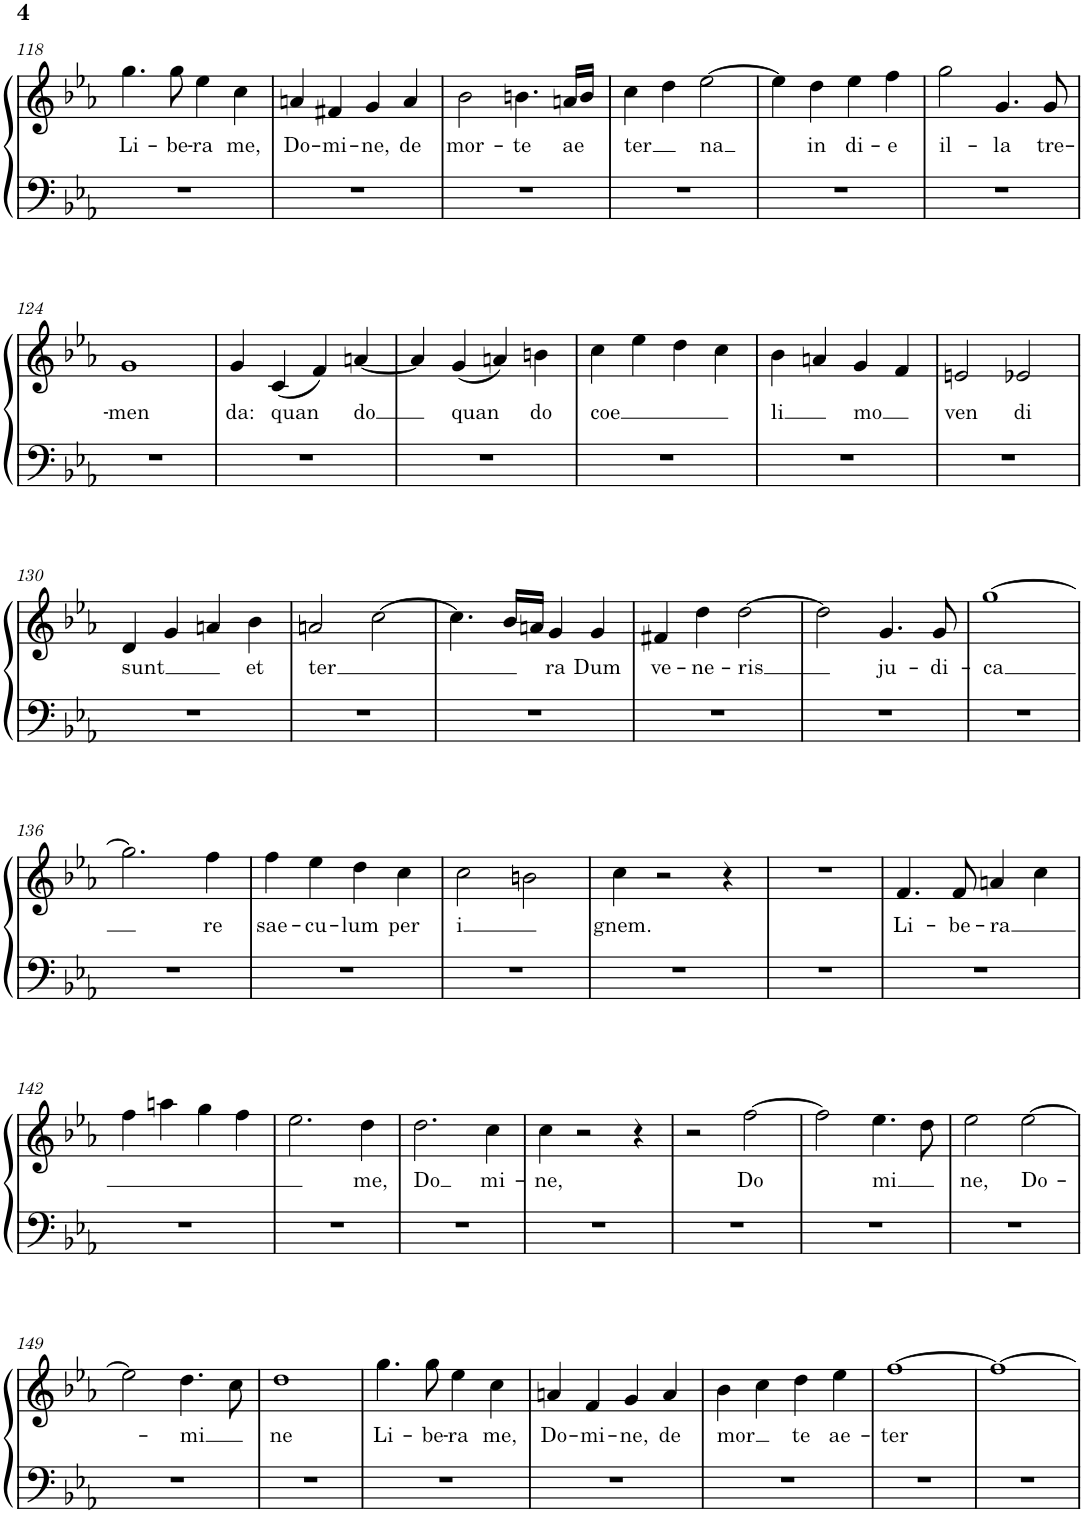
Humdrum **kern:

**kern	**kern	**text
*part1	*part1	*part1
*staff2	*staff1	*staff1
*I"Piano	*	*
*I'Pno.	*	*
!!LO:PB:g=z
*clefF4	*clefG2	*
*k[b-e-a-]	*k[b-e-a-]	*
*M2/2	*M2/2	*
*met(c|)	*met(c|)	*
=118	=118	=118
!	!	!LO:LY:b
1r	4.gg\	Li-
!	!	!LO:LY:b
.	8gg\	-be-
!	!	!LO:LY:b
.	4ee-\	-ra
!	!	!LO:LY:b
.	4cc\	me,
=119	=119	=119
!	!	!LO:LY:b
1r	4an/	Do-
!	!	!LO:LY:b
.	4f#X/	-mi-
!	!	!LO:LY:b
.	4g/	-ne,
!	!	!LO:LY:b
.	4a/	de
=120	=120	=120
!	!	!LO:LY:b
1r	2b-\	mor-
!	!	!LO:LY:b
.	4.bn\	-te
!	!	!LO:LY:b
.	16an/LL	ae
.	16b/JJ	.
=121	=121	=121
!	!	!LO:LY:b
1r	4cc\	ter
.	4dd\	.
!	!	!LO:LY:b
.	[2ee-\	na
=122	=122	=122
1r	4ee-\]	.
!	!	!LO:LY:b
.	4dd\	in
!	!	!LO:LY:b
.	4ee-\	di-
!	!	!LO:LY:b
.	4ff\	-e
=123	=123	=123
!	!	!LO:LY:b
1r	2gg\	il-
!	!	!LO:LY:b
.	4.g/	-la
!	!	!LO:LY:b
.	8g/	tre-
!!LO:LB:g=z
=124	=124	=124
!	!	!LO:LY:b
1r	1g	-men
=125	=125	=125
!	!	!LO:LY:b
1r	4g/	da:
!	!	!LO:LY:b
.	(4c/	quan
.	4f/)	.
!	!	!LO:LY:b
.	[4an/	do
=126	=126	=126
1r	4a/]	.
!	!	!LO:LY:b
.	(4g/	quan
.	4an/)	.
!	!	!LO:LY:b
.	4bn\	do
=127	=127	=127
!	!	!LO:LY:b
1r	4cc\	coe
.	4ee-\	.
.	4dd\	.
.	4cc\	.
=128	=128	=128
!	!	!LO:LY:b
1r	4b-\	li
.	4an/	.
!	!	!LO:LY:b
.	4g/	mo
.	4f/	.
=129	=129	=129
!	!	!LO:LY:b
1r	2en/	ven
!	!	!LO:LY:b
.	2e-X/	di
!!LO:LB:g=z
=130	=130	=130
!	!	!LO:LY:b
1r	4d/	sunt
.	4g/	.
.	4an/	.
!	!	!LO:LY:b
.	4b-\	et
=131	=131	=131
!	!	!LO:LY:b
1r	2an/	ter
.	[2cc\	.
=132	=132	=132
1r	4.cc\]	.
.	16b-/LL	.
.	16an/JJ	.
!	!	!LO:LY:b
.	4g/	ra
!	!	!LO:LY:b
.	4g/	Dum
=133	=133	=133
!	!	!LO:LY:b
1r	4f#X/	ve-
!	!	!LO:LY:b
.	4dd\	-ne-
!	!	!LO:LY:b
.	[2dd\	-ris
=134	=134	=134
1r	2dd\]	.
!	!	!LO:LY:b
.	4.g/	ju-
!	!	!LO:LY:b
.	8g/	-di-
=135	=135	=135
!	!	!LO:LY:b
1r	[1gg	-ca
!!LO:LB:g=z
=136	=136	=136
1r	2.gg\]	.
!	!	!LO:LY:b
.	4ff\	re
=137	=137	=137
!	!	!LO:LY:b
1r	4ff\	sae-
!	!	!LO:LY:b
.	4ee-\	-cu-
!	!	!LO:LY:b
.	4dd\	-lum
!	!	!LO:LY:b
.	4cc\	per
=138	=138	=138
!	!	!LO:LY:b
1r	2cc\	i
.	2bn\	.
=139	=139	=139
!	!	!LO:LY:b
1r	4cc\	gnem.
.	2r	.
.	4r	.
=140	=140	=140
1r	1r	.
=141	=141	=141
!	!	!LO:LY:b
1r	4.f/	Li-
!	!	!LO:LY:b
.	8f/	-be-
!	!	!LO:LY:b
.	4an/	-ra
.	4cc\	.
!!LO:LB:g=z
=142	=142	=142
1r	4ff\	.
.	4aan\	.
.	4gg\	.
.	4ff\	.
=143	=143	=143
1r	2.ee-\	.
!	!	!LO:LY:b
.	4dd\	me,
=144	=144	=144
!	!	!LO:LY:b
1r	2.dd\	Do
!	!	!LO:LY:b
.	4cc\	mi-
=145	=145	=145
!	!	!LO:LY:b
1r	4cc\	-ne,
.	2r	.
.	4r	.
=146	=146	=146
1r	2r	.
!	!	!LO:LY:b
.	[2ff\	Do
=147	=147	=147
1r	2ff\]	.
!	!	!LO:LY:b
.	4.ee-\	mi
.	8dd\	.
=148	=148	=148
!	!	!LO:LY:b
1r	2ee-\	ne,
!	!	!LO:LY:b
.	[2ee-\	Do-
!!LO:LB:g=z
=149	=149	=149
1r	2ee-\]	.
!	!	!LO:LY:b
.	4.dd\	-mi
.	8cc\	.
=150	=150	=150
!	!	!LO:LY:b
1r	1dd	ne
=151	=151	=151
!	!	!LO:LY:b
1r	4.gg\	Li-
!	!	!LO:LY:b
.	8gg\	-be-
!	!	!LO:LY:b
.	4ee-\	-ra
!	!	!LO:LY:b
.	4cc\	me,
=152	=152	=152
!	!	!LO:LY:b
1r	4an/	Do-
!	!	!LO:LY:b
.	4f/	-mi-
!	!	!LO:LY:b
.	4g/	-ne,
!	!	!LO:LY:b
.	4a/	de
=153	=153	=153
!	!	!LO:LY:b
1r	4b-\	mor
.	4cc\	.
!	!	!LO:LY:b
.	4dd\	te
!	!	!LO:LY:b
.	4ee-\	ae-
=154	=154	=154
!	!	!LO:LY:b
1r	[1ff	-ter
=155	=155	=155
1r	1ff_	.
=	=	=
*-	*-	*-
